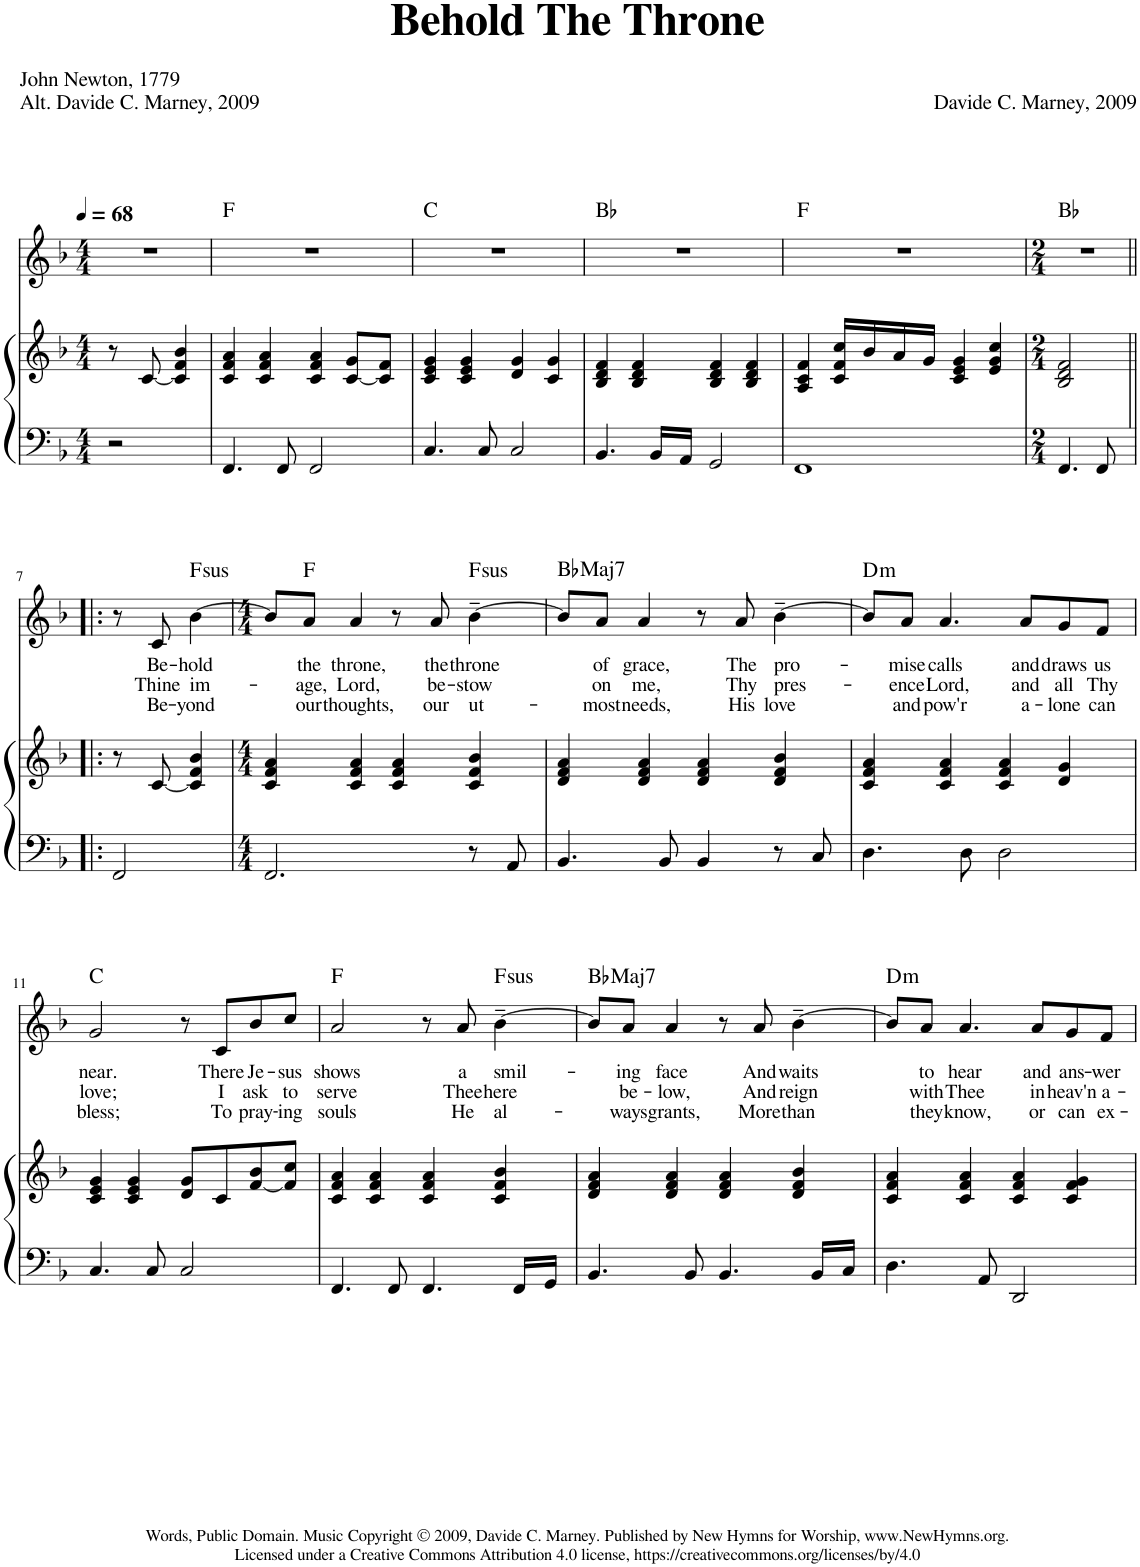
**kern	**kern	**kern	**text	**text	**text	**harte
*part2	*part2	*part1	*part1	*part1	*part1	*part1
*staff3	*staff2	*staff1	*staff1	*staff1	*staff1	*
*I"Piano	*	*I"Choir	*	*	*	*
*I'Pno	*	*I'Ch	*	*	*	*
*clefF4	*clefG2	*clefG2	*	*	*	*
*k[b-]	*k[b-]	*k[b-]	*	*	*	*
*F:	*F:	*F:	*	*	*	*
*M4/4	*M4/4	*M4/4	*	*	*	*
*MM68	*MM68	*MM68	*	*	*	*
=1	=1	=1	=1	=1	=1	=1
2r	8r	1r	.	.	.	.
.	[8c/	.	.	.	.	.
.	4c/] 4f/ 4b-/	.	.	.	.	.
2ryy	2ryy	.	.	.	.	.
=2	=2	=2	=2	=2	=2	=2
4.FF/	4c/ 4f/ 4a/	1r	.	.	.	F:maj
.	4c/ 4f/ 4a/	.	.	.	.	.
8FF/	.	.	.	.	.	.
2FF/	4c/ 4f/ 4a/	.	.	.	.	.
.	[8c/ 8g/L	.	.	.	.	.
.	8c/] 8f/J	.	.	.	.	.
=3	=3	=3	=3	=3	=3	=3
4.C/	4c/ 4e/ 4g/	1r	.	.	.	C:maj
.	4c/ 4e/ 4g/	.	.	.	.	.
8C/	.	.	.	.	.	.
2C/	4d/ 4g/	.	.	.	.	.
.	4c/ 4g/	.	.	.	.	.
=4	=4	=4	=4	=4	=4	=4
4.BB-/	4B-/ 4d/ 4f/	1r	.	.	.	Bb:maj
.	4B-/ 4d/ 4f/	.	.	.	.	.
16BB-/LL	.	.	.	.	.	.
16AA/JJ	.	.	.	.	.	.
2GG/	4B-/ 4d/ 4f/	.	.	.	.	.
.	4B-/ 4d/ 4f/	.	.	.	.	.
=5	=5	=5	=5	=5	=5	=5
1FF	4A/ 4c/ 4f/	1r	.	.	.	F:maj
.	16c/ 16f/ 16cc/LL	.	.	.	.	.
.	16b-/	.	.	.	.	.
.	16a/	.	.	.	.	.
.	16g/JJ	.	.	.	.	.
.	4c/ 4e/ 4g/	.	.	.	.	.
.	4e/ 4g/ 4cc/	.	.	.	.	.
=6	=6	=6	=6	=6	=6	=6
*M2/4	*M2/4	*M2/4	*	*	*	*
4.FF/	2B-/ 2d/ 2f/	2r	.	.	.	Bb:maj
8FF/	.	.	.	.	.	.
!!LO:LB:g=z
=7!|:	=7!|:	=7!|:	=7!|:	=7!|:	=7!|:	=7!|:
2FF/	8r	8r	.	.	.	.
!	!	!	!LO:LY:b	!LO:LY:b	!LO:LY:b	!
.	[8c/	8c/	Be-	Thine	Be-	.
!	!	!	!LO:LY:b	!LO:LY:b	!LO:LY:b	!LO:H:kt=sus
.	4c/] 4f/ 4b-/	[4b-\	-hold	im-	-yond	F:sus4
=8	=8	=8	=8	=8	=8	=8
*M4/4	*M4/4	*M4/4	*	*	*	*
2.FF/	4c/ 4f/ 4a/	8b-/L]	.	.	.	.
!	!	!	!LO:LY:b	!LO:LY:b	!LO:LY:b	!
.	.	8a/J	the	-age,	our	F:maj
!	!	!	!LO:LY:b	!LO:LY:b	!LO:LY:b	!
.	4c/ 4f/ 4a/	4a/	throne,	Lord,	thoughts,	.
.	4c/ 4f/ 4a/	8r	.	.	.	.
!	!	!	!LO:LY:b	!LO:LY:b	!LO:LY:b	!
.	.	8a/	the	be-	our	.
!	!	!	!LO:LY:b	!LO:LY:b	!LO:LY:b	!LO:H:kt=sus
8r	4c/ 4f/ 4b-/	[4b-~\	throne	-stow	ut-	F:sus4
8AA/	.	.	.	.	.	.
=9	=9	=9	=9	=9	=9	=9
!	!	!	!	!	!	!LO:H:kt=Maj7
4.BB-/	4d/ 4f/ 4a/	8b-/L]	.	.	.	Bb:maj7
!	!	!	!LO:LY:b	!LO:LY:b	!LO:LY:b	!
.	.	8a/J	of	on	-most	.
!	!	!	!LO:LY:b	!LO:LY:b	!LO:LY:b	!
.	4d/ 4f/ 4a/	4a/	grace,	me,	needs,	.
8BB-/	.	.	.	.	.	.
4BB-/	4d/ 4f/ 4a/	8r	.	.	.	.
!	!	!	!LO:LY:b	!LO:LY:b	!LO:LY:b	!
.	.	8a/	The	Thy	His	.
!	!	!	!LO:LY:b	!LO:LY:b	!LO:LY:b	!
8r	4d/ 4f/ 4b-/	[4b-~\	pro-	pres-	love	.
8C/	.	.	.	.	.	.
=10	=10	=10	=10	=10	=10	=10
!	!	!	!	!	!	!LO:H:kt=m
4.D\	4c/ 4f/ 4a/	8b-/L]	.	.	.	D:min
!	!	!	!LO:LY:b	!LO:LY:b	!LO:LY:b	!
.	.	8a/J	-mise	-ence	and	.
!	!	!	!LO:LY:b	!LO:LY:b	!LO:LY:b	!
.	4c/ 4f/ 4a/	4.a/	calls	Lord,	pow'r	.
8D\	.	.	.	.	.	.
2D\	4c/ 4f/ 4a/	.	.	.	.	.
!	!	!	!LO:LY:b	!LO:LY:b	!LO:LY:b	!
.	.	8a/L	and	and	a-	.
!	!	!	!LO:LY:b	!LO:LY:b	!LO:LY:b	!
.	4d/ 4g/	8g/	draws	all	-lone	.
!	!	!	!LO:LY:b	!LO:LY:b	!LO:LY:b	!
.	.	8f/J	us	Thy	can	.
!!LO:LB:g=z
=11	=11	=11	=11	=11	=11	=11
!	!	!	!LO:LY:b	!LO:LY:b	!LO:LY:b	!
4.C/	4c/ 4e/ 4g/	2g/	near.	love;	bless;	C:maj
.	4c/ 4e/ 4g/	.	.	.	.	.
8C/	.	.	.	.	.	.
2C/	8d/ 8g/L	8r	.	.	.	.
!	!	!	!LO:LY:b	!LO:LY:b	!LO:LY:b	!
.	8c/	8c/L	There	I	To	.
!	!	!	!LO:LY:b	!LO:LY:b	!LO:LY:b	!
.	[8f/ 8b-/	8b-/	Je-	ask	pray-	.
!	!	!	!LO:LY:b	!LO:LY:b	!LO:LY:b	!
.	8f/] 8cc/J	8cc/J	-sus	to	-ing	.
=12	=12	=12	=12	=12	=12	=12
!	!	!	!LO:LY:b	!LO:LY:b	!LO:LY:b	!
4.FF/	4c/ 4f/ 4a/	2a/	shows	serve	souls	F:maj
.	4c/ 4f/ 4a/	.	.	.	.	.
8FF/	.	.	.	.	.	.
4.FF/	4c/ 4f/ 4a/	8r	.	.	.	.
!	!	!	!LO:LY:b	!LO:LY:b	!LO:LY:b	!
.	.	8a/	a	Thee	He	.
!	!	!	!LO:LY:b	!LO:LY:b	!LO:LY:b	!LO:H:kt=sus
.	4c/ 4f/ 4b-/	[4b-~\	smil-	here	al-	F:sus4
16FF/LL	.	.	.	.	.	.
16GG/JJ	.	.	.	.	.	.
=13	=13	=13	=13	=13	=13	=13
!	!	!	!	!	!	!LO:H:kt=Maj7
4.BB-/	4d/ 4f/ 4a/	8b-/L]	.	.	.	Bb:maj7
!	!	!	!LO:LY:b	!LO:LY:b	!LO:LY:b	!
.	.	8a/J	-ing	be-	-ways	.
!	!	!	!LO:LY:b	!LO:LY:b	!LO:LY:b	!
.	4d/ 4f/ 4a/	4a/	face	-low,	grants,	.
8BB-/	.	.	.	.	.	.
4.BB-/	4d/ 4f/ 4a/	8r	.	.	.	.
!	!	!	!LO:LY:b	!LO:LY:b	!LO:LY:b	!
.	.	8a/	And	And	More	.
!	!	!	!LO:LY:b	!LO:LY:b	!LO:LY:b	!
.	4d/ 4f/ 4b-/	[4b-~\	waits	reign	than	.
16BB-/LL	.	.	.	.	.	.
16C/JJ	.	.	.	.	.	.
=14	=14	=14	=14	=14	=14	=14
!	!	!	!	!	!	!LO:H:kt=m
4.D\	4c/ 4f/ 4a/	8b-/L]	.	.	.	D:min
!	!	!	!LO:LY:b	!LO:LY:b	!LO:LY:b	!
.	.	8a/J	to	with	they	.
!	!	!	!LO:LY:b	!LO:LY:b	!LO:LY:b	!
.	4c/ 4f/ 4a/	4.a/	hear	Thee	know,	.
8AA/	.	.	.	.	.	.
2DD/	4c/ 4f/ 4a/	.	.	.	.	.
!	!	!	!LO:LY:b	!LO:LY:b	!LO:LY:b	!
.	.	8a/L	and	in	or	.
!	!	!	!LO:LY:b	!LO:LY:b	!LO:LY:b	!
.	4c/ 4f/ 4g/	8g/	ans-	-heav'n	can	.
!	!	!	!LO:LY:b	!LO:LY:b	!LO:LY:b	!
.	.	8f/J	-wer	a-	ex-	.
=	=	=	=	=	=	=
*-	*-	*-	*-	*-	*-	*-
